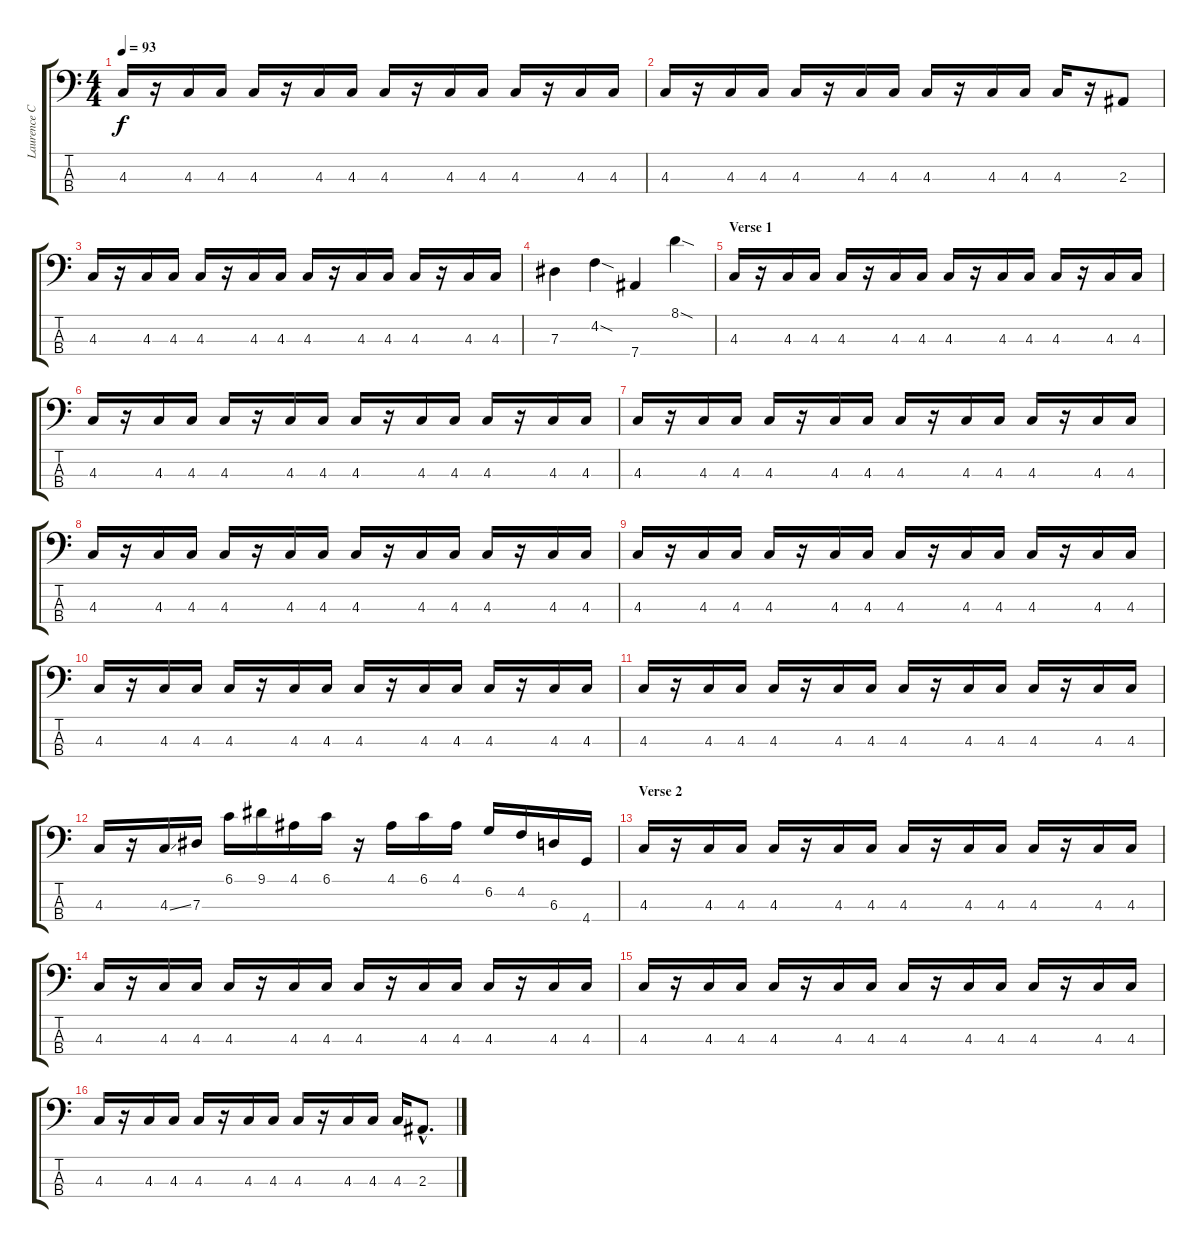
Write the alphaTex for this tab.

\track ("Laurence Cottle" "Laurence C") {instrument electricbassfinger}
\staff {score tabs}
\tuning (Gb2 Db2 Ab1 Eb1) {hide}
\ts (4 4)
\tempo 93
\clef f4
\ks c
4.3.16{dy f} r.16 4.3.16 4.3.16 4.3.16 r.16 4.3.16 4.3.16 4.3.16 r.16 4.3.16 4.3.16 4.3.16 r.16 4.3.16 4.3.16 |
4.3.16 r.16 4.3.16 4.3.16 4.3.16 r.16 4.3.16 4.3.16 4.3.16 r.16 4.3.16 4.3.16 4.3.16 r.16 2.3.8 |
4.3.16 r.16 4.3.16 4.3.16 4.3.16 r.16 4.3.16 4.3.16 4.3.16 r.16 4.3.16 4.3.16 4.3.16 r.16 4.3.16 4.3.16 |
7.3.4 4.2{sod}.4 7.4.4 8.1{sod}.4 |
\section ("" "Verse 1")
4.3.16 r.16 4.3.16 4.3.16 4.3.16 r.16 4.3.16 4.3.16 4.3.16 r.16 4.3.16 4.3.16 4.3.16 r.16 4.3.16 4.3.16 |
4.3.16 r.16 4.3.16 4.3.16 4.3.16 r.16 4.3.16 4.3.16 4.3.16 r.16 4.3.16 4.3.16 4.3.16 r.16 4.3.16 4.3.16 |
4.3.16 r.16 4.3.16 4.3.16 4.3.16 r.16 4.3.16 4.3.16 4.3.16 r.16 4.3.16 4.3.16 4.3.16 r.16 4.3.16 4.3.16 |
4.3.16 r.16 4.3.16 4.3.16 4.3.16 r.16 4.3.16 4.3.16 4.3.16 r.16 4.3.16 4.3.16 4.3.16 r.16 4.3.16 4.3.16 |
4.3.16 r.16 4.3.16 4.3.16 4.3.16 r.16 4.3.16 4.3.16 4.3.16 r.16 4.3.16 4.3.16 4.3.16 r.16 4.3.16 4.3.16 |
4.3.16 r.16 4.3.16 4.3.16 4.3.16 r.16 4.3.16 4.3.16 4.3.16 r.16 4.3.16 4.3.16 4.3.16 r.16 4.3.16 4.3.16 |
4.3.16 r.16 4.3.16 4.3.16 4.3.16 r.16 4.3.16 4.3.16 4.3.16 r.16 4.3.16 4.3.16 4.3.16 r.16 4.3.16 4.3.16 |
4.3.16 r.16 4.3{ss}.16 7.3.16 6.1.16 9.1.16 4.1.16 6.1.16 r.16 4.1.16 6.1.16 4.1.16 6.2.16 4.2.16 6.3.16 4.4.16 |
\section ("" "Verse 2")
4.3.16 r.16 4.3.16 4.3.16 4.3.16 r.16 4.3.16 4.3.16 4.3.16 r.16 4.3.16 4.3.16 4.3.16 r.16 4.3.16 4.3.16 |
4.3.16 r.16 4.3.16 4.3.16 4.3.16 r.16 4.3.16 4.3.16 4.3.16 r.16 4.3.16 4.3.16 4.3.16 r.16 4.3.16 4.3.16 |
4.3.16 r.16 4.3.16 4.3.16 4.3.16 r.16 4.3.16 4.3.16 4.3.16 r.16 4.3.16 4.3.16 4.3.16 r.16 4.3.16 4.3.16 |
4.3.16 r.16 4.3.16 4.3.16 4.3.16 r.16 4.3.16 4.3.16 4.3.16 r.16 4.3.16 4.3.16 4.3.16 2.3{hac}.8{d}
